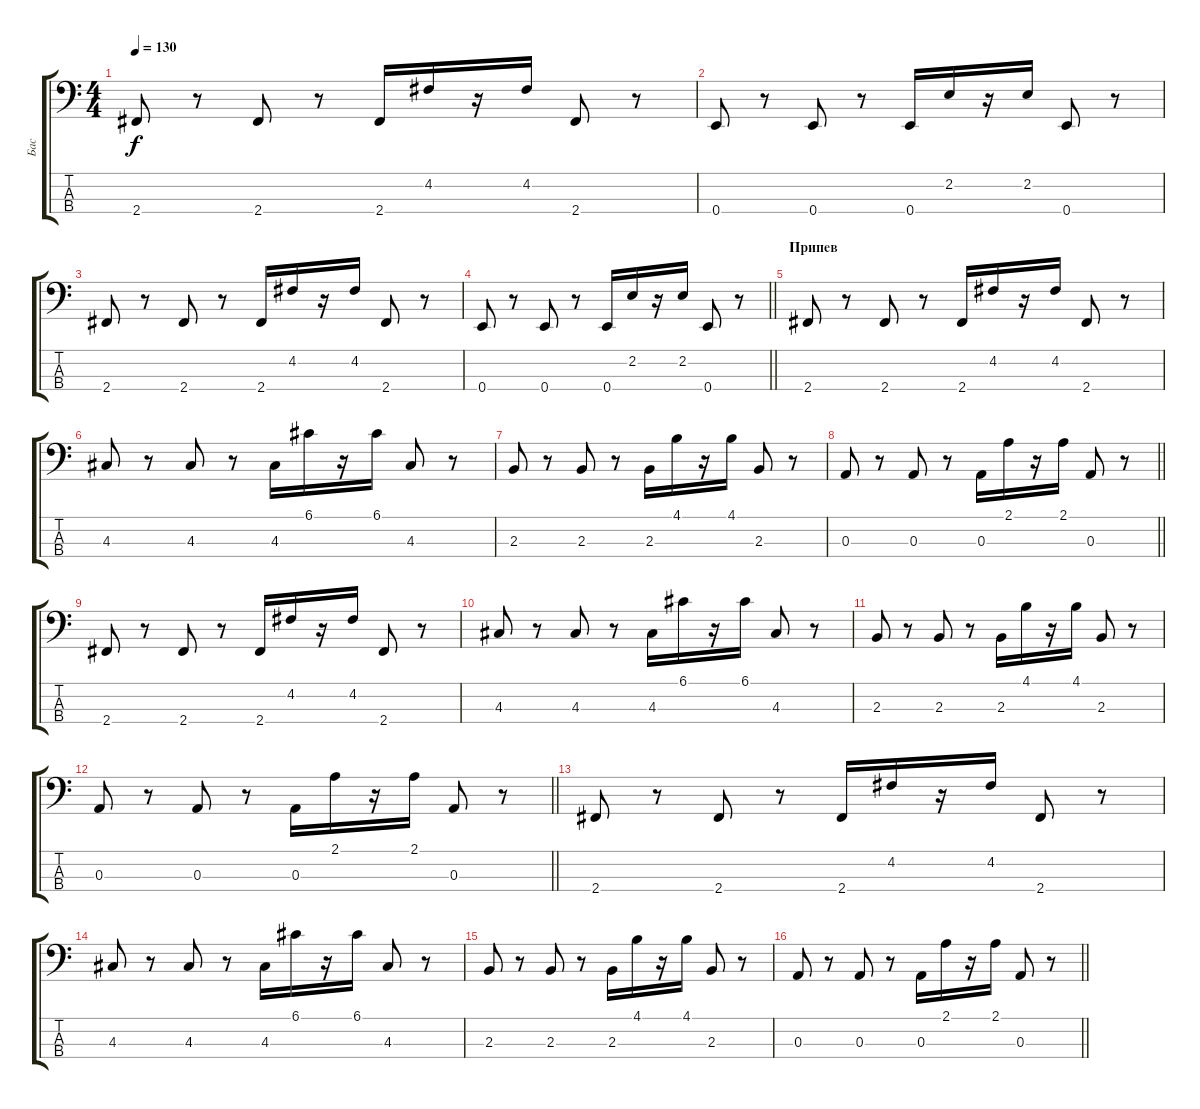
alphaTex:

\track ("Бас" "Бас") {instrument slapbass2}
\staff {score tabs}
\tuning (G2 D2 A1 E1) {hide}
\ts (4 4)
\tempo 130
\clef f4
\ks c
2.4.8{dy f} r.8 2.4.8 r.8 2.4.16 4.2.16 r.16 4.2.16 2.4.8 r.8 |
0.4.8 r.8 0.4.8 r.8 0.4.16 2.2.16 r.16 2.2.16 0.4.8 r.8 |
2.4.8 r.8 2.4.8 r.8 2.4.16 4.2.16 r.16 4.2.16 2.4.8 r.8 |
\barLineRight lightlight
0.4.8 r.8 0.4.8 r.8 0.4.16 2.2.16 r.16 2.2.16 0.4.8 r.8 |
\section ("" "Припев")
2.4.8 r.8 2.4.8 r.8 2.4.16 4.2.16 r.16 4.2.16 2.4.8 r.8 |
4.3.8 r.8 4.3.8 r.8 4.3.16 6.1.16 r.16 6.1.16 4.3.8 r.8 |
2.3.8 r.8 2.3.8 r.8 2.3.16 4.1.16 r.16 4.1.16 2.3.8 r.8 |
\barLineRight lightlight
0.3.8 r.8 0.3.8 r.8 0.3.16 2.1.16 r.16 2.1.16 0.3.8 r.8 |
2.4.8 r.8 2.4.8 r.8 2.4.16 4.2.16 r.16 4.2.16 2.4.8 r.8 |
4.3.8 r.8 4.3.8 r.8 4.3.16 6.1.16 r.16 6.1.16 4.3.8 r.8 |
2.3.8 r.8 2.3.8 r.8 2.3.16 4.1.16 r.16 4.1.16 2.3.8 r.8 |
\barLineRight lightlight
0.3.8 r.8 0.3.8 r.8 0.3.16 2.1.16 r.16 2.1.16 0.3.8 r.8 |
2.4.8 r.8 2.4.8 r.8 2.4.16 4.2.16 r.16 4.2.16 2.4.8 r.8 |
4.3.8 r.8 4.3.8 r.8 4.3.16 6.1.16 r.16 6.1.16 4.3.8 r.8 |
2.3.8 r.8 2.3.8 r.8 2.3.16 4.1.16 r.16 4.1.16 2.3.8 r.8 |
\barLineRight lightlight
0.3.8 r.8 0.3.8 r.8 0.3.16 2.1.16 r.16 2.1.16 0.3.8 r.8
